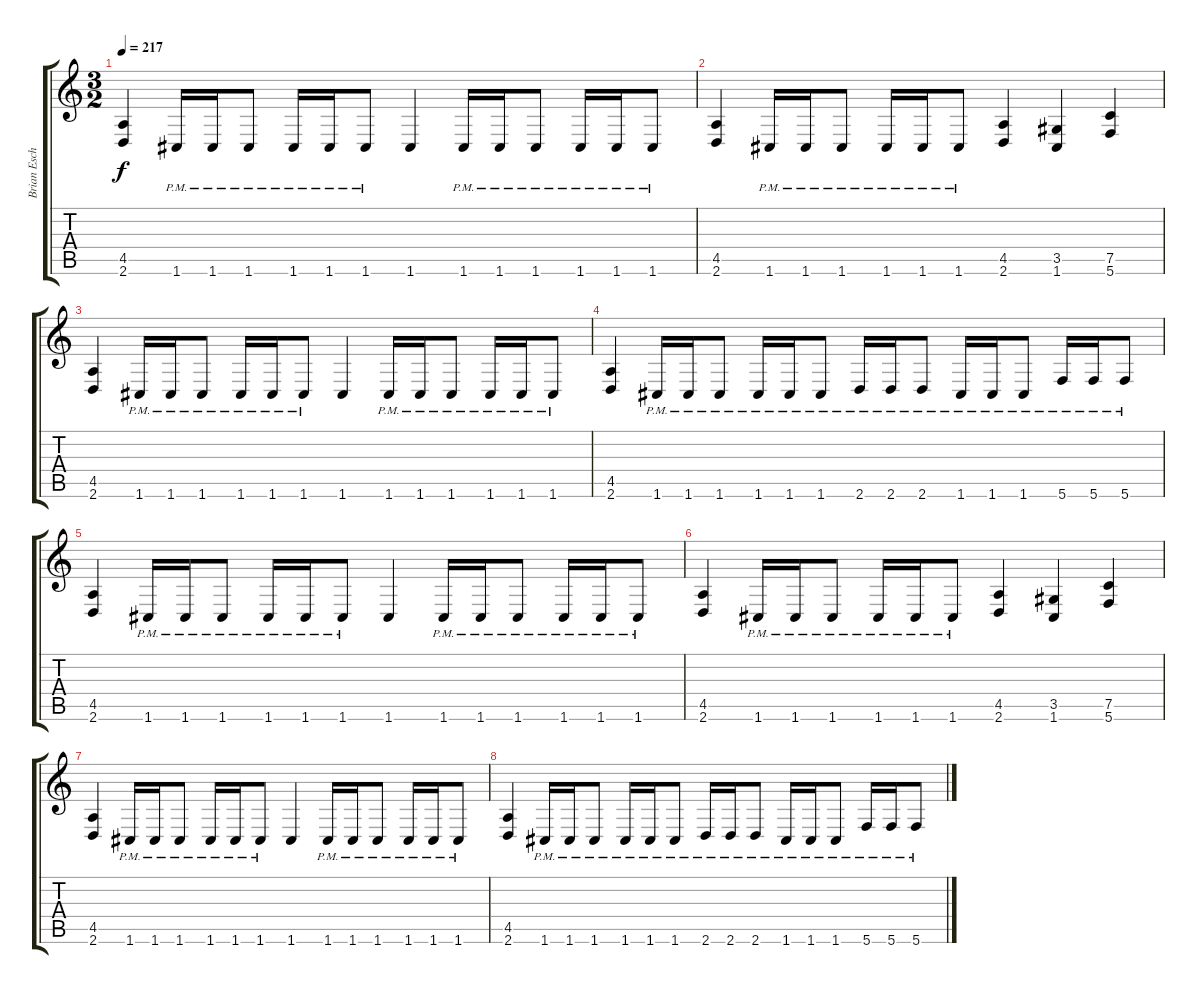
\track ("Brian Eschbach (Lead Guitar)" "Brian Esch") {instrument distortionguitar}
\staff {score tabs}
\tuning (C4 G3 Eb3 Bb2 F2 C2) {hide}
\ts (3 2)
\tempo 217
\clef g2
\ks c
(4.5 2.6).4{dy f} 1.6{pm}.16 1.6{pm}.16 1.6{pm}.8 1.6{pm}.16 1.6{pm}.16 1.6{pm}.8 1.6.4 1.6{pm}.16 1.6{pm}.16 1.6{pm}.8 1.6{pm}.16 1.6{pm}.16 1.6{pm}.8 |
(4.5 2.6).4 1.6{pm}.16 1.6{pm}.16 1.6{pm}.8 1.6{pm}.16 1.6{pm}.16 1.6{pm}.8 (4.5 2.6).4 (3.5 1.6).4 (7.5 5.6).4 |
(4.5 2.6).4 1.6{pm}.16 1.6{pm}.16 1.6{pm}.8 1.6{pm}.16 1.6{pm}.16 1.6{pm}.8 1.6.4 1.6{pm}.16 1.6{pm}.16 1.6{pm}.8 1.6{pm}.16 1.6{pm}.16 1.6{pm}.8 |
(4.5 2.6).4 1.6{pm}.16 1.6{pm}.16 1.6{pm}.8 1.6{pm}.16 1.6{pm}.16 1.6{pm}.8 2.6{pm}.16 2.6{pm}.16 2.6{pm}.8 1.6{pm}.16 1.6{pm}.16 1.6{pm}.8 5.6{pm}.16 5.6{pm}.16 5.6{pm}.8 |
(4.5 2.6).4 1.6{pm}.16 1.6{pm}.16 1.6{pm}.8 1.6{pm}.16 1.6{pm}.16 1.6{pm}.8 1.6.4 1.6{pm}.16 1.6{pm}.16 1.6{pm}.8 1.6{pm}.16 1.6{pm}.16 1.6{pm}.8 |
(4.5 2.6).4 1.6{pm}.16 1.6{pm}.16 1.6{pm}.8 1.6{pm}.16 1.6{pm}.16 1.6{pm}.8 (4.5 2.6).4 (3.5 1.6).4 (7.5 5.6).4 |
(4.5 2.6).4 1.6{pm}.16 1.6{pm}.16 1.6{pm}.8 1.6{pm}.16 1.6{pm}.16 1.6{pm}.8 1.6.4 1.6{pm}.16 1.6{pm}.16 1.6{pm}.8 1.6{pm}.16 1.6{pm}.16 1.6{pm}.8 |
(4.5 2.6).4 1.6{pm}.16 1.6{pm}.16 1.6{pm}.8 1.6{pm}.16 1.6{pm}.16 1.6{pm}.8 2.6{pm}.16 2.6{pm}.16 2.6{pm}.8 1.6{pm}.16 1.6{pm}.16 1.6{pm}.8 5.6{pm}.16 5.6{pm}.16 5.6{pm}.8
